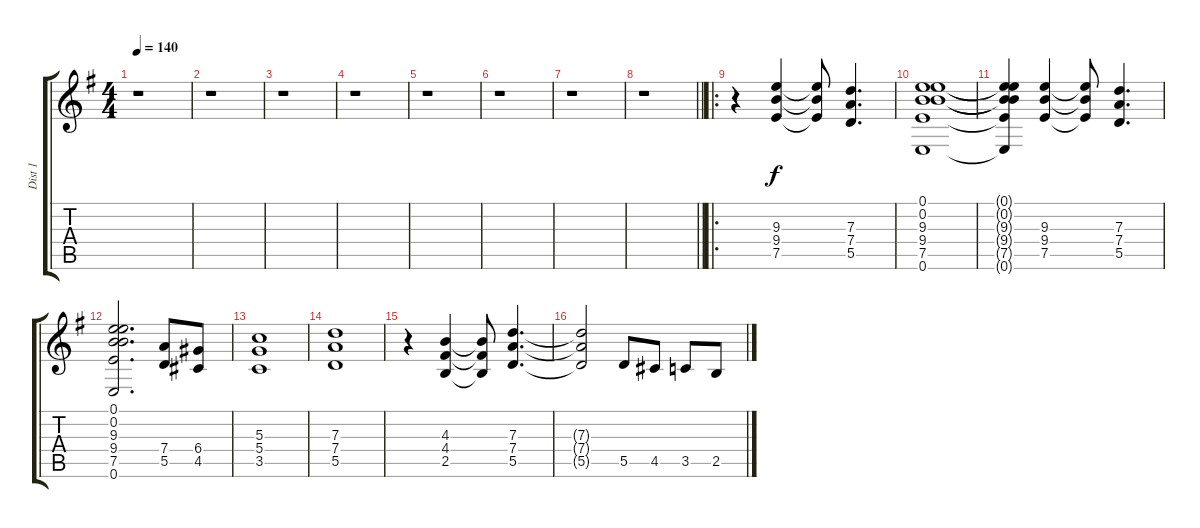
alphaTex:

\track ("Dist 1" "Dist 1") {instrument overdrivenguitar}
\staff {score tabs}
\tuning (E4 B3 G3 D3 A2 E2) {hide}
\ts (4 4)
\tempo 140
\clef g2
\ks g
r.1{dy f} |
r.1 |
r.1 |
r.1 |
r.1 |
r.1 |
r.1 |
\barLineRight lightlight
r.1 |
\ro
r.4 (9.3 9.4 7.5).4 (9.3{t} 9.4{t} 7.5{t}).8 (7.3 7.4 5.5).4{d} |
(0.1 0.2 9.3 9.4 7.5 0.6).1 |
(0.1{t} 0.2{t} 9.3{t} 9.4{t} 7.5{t} 0.6{t}).4 (9.3 9.4 7.5).4 (9.3{t} 9.4{t} 7.5{t}).8 (7.3 7.4 5.5).4{d} |
(0.1 0.2 9.3 9.4 7.5 0.6).2{d} (7.4 5.5).8 (6.4 4.5).8 |
(5.3 5.4 3.5).1 |
(7.3 7.4 5.5).1 |
r.4 (4.3 4.4 2.5).4 (4.3{t} 4.4{t} 2.5{t}).8 (7.3 7.4 5.5).4{d} |
(7.3{t} 7.4{t} 5.5{t}).2 5.5.8 4.5.8 3.5.8 2.5.8
